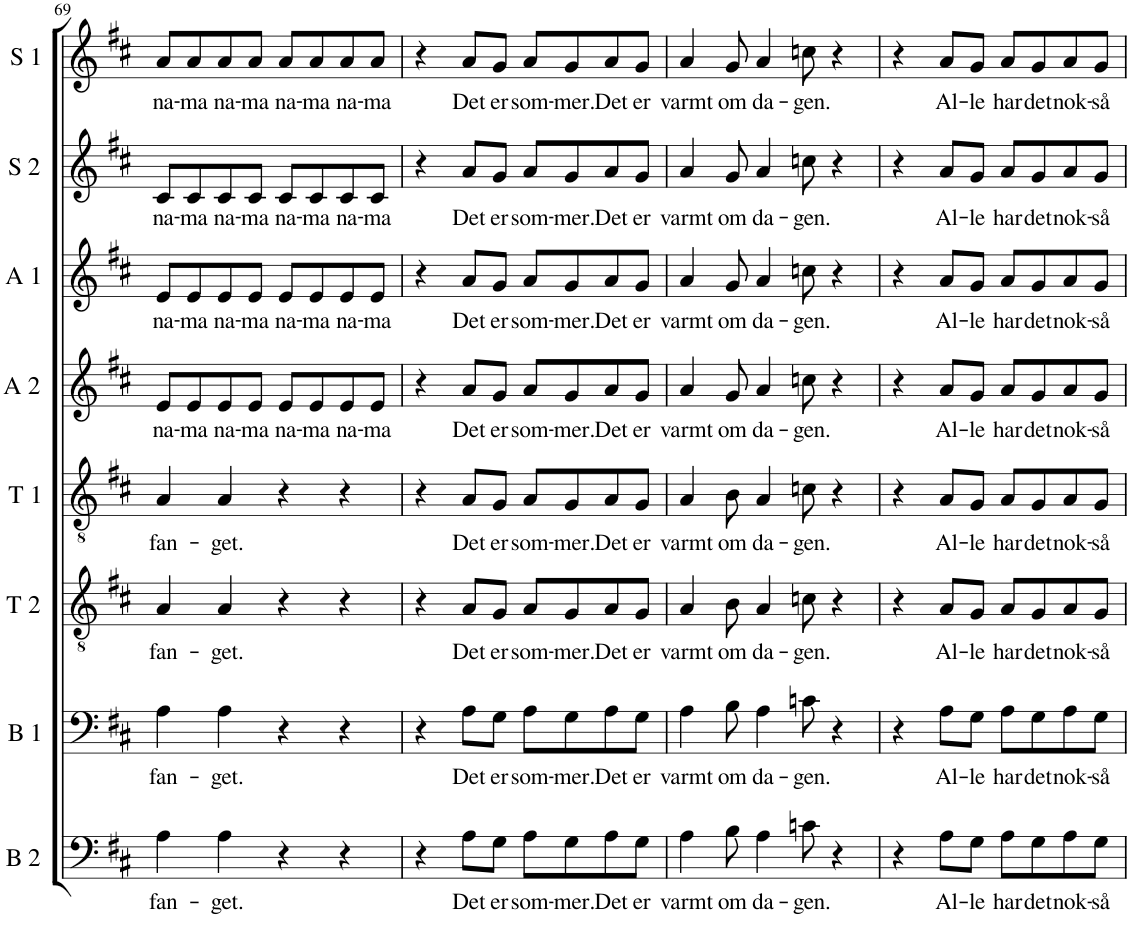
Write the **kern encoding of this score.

**kern	**text	**kern	**text	**kern	**text	**kern	**text	**kern	**text	**kern	**text	**kern	**text	**kern	**text
*part8	*part8	*part7	*part7	*part6	*part6	*part5	*part5	*part4	*part4	*part3	*part3	*part2	*part2	*part1	*part1
*staff8	*staff8	*staff7	*staff7	*staff6	*staff6	*staff5	*staff5	*staff4	*staff4	*staff3	*staff3	*staff2	*staff2	*staff1	*staff1
*I"Bass 2	*	*I"Bass 1	*	*I"Tenor 2	*	*I"Tenor 1	*	*I"Alt 2	*	*I"Alt 1	*	*I"Sopran 2	*	*I"Sopran 1	*
*I'B 2	*	*I'B 1	*	*I'T 2	*	*I'T 1	*	*I'A 2	*	*I'A 1	*	*I'S 2	*	*I'S 1	*
!!LO:PB:g=z
*clefF4	*	*clefF4	*	*clefGv2	*	*clefGv2	*	*clefG2	*	*clefG2	*	*clefG2	*	*clefG2	*
*k[f#c#]	*	*k[f#c#]	*	*k[f#c#]	*	*k[f#c#]	*	*k[f#c#]	*	*k[f#c#]	*	*k[f#c#]	*	*k[f#c#]	*
*M4/4	*	*M4/4	*	*M4/4	*	*M4/4	*	*M4/4	*	*M4/4	*	*M4/4	*	*M4/4	*
=69	=69	=69	=69	=69	=69	=69	=69	=69	=69	=69	=69	=69	=69	=69	=69
!	!LO:LY:b	!	!LO:LY:b	!	!LO:LY:b	!	!LO:LY:b	!	!LO:LY:b	!	!LO:LY:b	!	!LO:LY:b	!	!LO:LY:b
4A\	fan-	4A\	fan-	4A/	fan-	4A/	fan-	8e/L	na-	8e/L	na-	8c#/L	na-	8a/L	na-
!	!	!	!	!	!	!	!	!	!LO:LY:b	!	!LO:LY:b	!	!LO:LY:b	!	!LO:LY:b
.	.	.	.	.	.	.	.	8e/	-ma	8e/	-ma	8c#/	-ma	8a/	-ma
!	!LO:LY:b	!	!LO:LY:b	!	!LO:LY:b	!	!LO:LY:b	!	!LO:LY:b	!	!LO:LY:b	!	!LO:LY:b	!	!LO:LY:b
4A\	-get.	4A\	-get.	4A/	-get.	4A/	-get.	8e/	na-	8e/	na-	8c#/	na-	8a/	na-
!	!	!	!	!	!	!	!	!	!LO:LY:b	!	!LO:LY:b	!	!LO:LY:b	!	!LO:LY:b
.	.	.	.	.	.	.	.	8e/J	-ma	8e/J	-ma	8c#/J	-ma	8a/J	-ma
!	!	!	!	!	!	!	!	!	!LO:LY:b	!	!LO:LY:b	!	!LO:LY:b	!	!LO:LY:b
4r	.	4r	.	4r	.	4r	.	8e/L	na-	8e/L	na-	8c#/L	na-	8a/L	na-
!	!	!	!	!	!	!	!	!	!LO:LY:b	!	!LO:LY:b	!	!LO:LY:b	!	!LO:LY:b
.	.	.	.	.	.	.	.	8e/	-ma	8e/	-ma	8c#/	-ma	8a/	-ma
!	!	!	!	!	!	!	!	!	!LO:LY:b	!	!LO:LY:b	!	!LO:LY:b	!	!LO:LY:b
4r	.	4r	.	4r	.	4r	.	8e/	na-	8e/	na-	8c#/	na-	8a/	na-
!	!	!	!	!	!	!	!	!	!LO:LY:b	!	!LO:LY:b	!	!LO:LY:b	!	!LO:LY:b
.	.	.	.	.	.	.	.	8e/J	-ma	8e/J	-ma	8c#/J	-ma	8a/J	-ma
=70	=70	=70	=70	=70	=70	=70	=70	=70	=70	=70	=70	=70	=70	=70	=70
4r	.	4r	.	4r	.	4r	.	4r	.	4r	.	4r	.	4r	.
!	!LO:LY:b	!	!LO:LY:b	!	!LO:LY:b	!	!LO:LY:b	!	!LO:LY:b	!	!LO:LY:b	!	!LO:LY:b	!	!LO:LY:b
8A\L	Det	8A\L	Det	8A/L	Det	8A/L	Det	8a/L	Det	8a/L	Det	8a/L	Det	8a/L	Det
!	!LO:LY:b	!	!LO:LY:b	!	!LO:LY:b	!	!LO:LY:b	!	!LO:LY:b	!	!LO:LY:b	!	!LO:LY:b	!	!LO:LY:b
8G\J	er	8G\J	er	8G/J	er	8G/J	er	8g/J	er	8g/J	er	8g/J	er	8g/J	er
!	!LO:LY:b	!	!LO:LY:b	!	!LO:LY:b	!	!LO:LY:b	!	!LO:LY:b	!	!LO:LY:b	!	!LO:LY:b	!	!LO:LY:b
8A\L	som-	8A\L	som-	8A/L	som-	8A/L	som-	8a/L	som-	8a/L	som-	8a/L	som-	8a/L	som-
!	!LO:LY:b	!	!LO:LY:b	!	!LO:LY:b	!	!LO:LY:b	!	!LO:LY:b	!	!LO:LY:b	!	!LO:LY:b	!	!LO:LY:b
8G\	-mer.	8G\	-mer.	8G/	-mer.	8G/	-mer.	8g/	-mer.	8g/	-mer.	8g/	-mer.	8g/	-mer.
!	!LO:LY:b	!	!LO:LY:b	!	!LO:LY:b	!	!LO:LY:b	!	!LO:LY:b	!	!LO:LY:b	!	!LO:LY:b	!	!LO:LY:b
8A\	Det	8A\	Det	8A/	Det	8A/	Det	8a/	Det	8a/	Det	8a/	Det	8a/	Det
!	!LO:LY:b	!	!LO:LY:b	!	!LO:LY:b	!	!LO:LY:b	!	!LO:LY:b	!	!LO:LY:b	!	!LO:LY:b	!	!LO:LY:b
8G\J	er	8G\J	er	8G/J	er	8G/J	er	8g/J	er	8g/J	er	8g/J	er	8g/J	er
=71	=71	=71	=71	=71	=71	=71	=71	=71	=71	=71	=71	=71	=71	=71	=71
!	!LO:LY:b	!	!LO:LY:b	!	!LO:LY:b	!	!LO:LY:b	!	!LO:LY:b	!	!LO:LY:b	!	!LO:LY:b	!	!LO:LY:b
4A\	varmt	4A\	varmt	4A/	varmt	4A/	varmt	4a/	varmt	4a/	varmt	4a/	varmt	4a/	varmt
!	!LO:LY:b	!	!LO:LY:b	!	!LO:LY:b	!	!LO:LY:b	!	!LO:LY:b	!	!LO:LY:b	!	!LO:LY:b	!	!LO:LY:b
8B\	om	8B\	om	8B\	om	8B\	om	8g/	om	8g/	om	8g/	om	8g/	om
!	!LO:LY:b	!	!LO:LY:b	!	!LO:LY:b	!	!LO:LY:b	!	!LO:LY:b	!	!LO:LY:b	!	!LO:LY:b	!	!LO:LY:b
4A\	da-	4A\	da-	4A/	da-	4A/	da-	4a/	da-	4a/	da-	4a/	da-	4a/	da-
!	!LO:LY:b	!	!LO:LY:b	!	!LO:LY:b	!	!LO:LY:b	!	!LO:LY:b	!	!LO:LY:b	!	!LO:LY:b	!	!LO:LY:b
8cn\	-gen.	8cn\	-gen.	8cn\	-gen.	8cn\	-gen.	8ccn\	-gen.	8ccn\	-gen.	8ccn\	-gen.	8ccn\	-gen.
4r	.	4r	.	4r	.	4r	.	4r	.	4r	.	4r	.	4r	.
=72	=72	=72	=72	=72	=72	=72	=72	=72	=72	=72	=72	=72	=72	=72	=72
4r	.	4r	.	4r	.	4r	.	4r	.	4r	.	4r	.	4r	.
!	!LO:LY:b	!	!LO:LY:b	!	!LO:LY:b	!	!LO:LY:b	!	!LO:LY:b	!	!LO:LY:b	!	!LO:LY:b	!	!LO:LY:b
8A\L	Al-	8A\L	Al-	8A/L	Al-	8A/L	Al-	8a/L	Al-	8a/L	Al-	8a/L	Al-	8a/L	Al-
!	!LO:LY:b	!	!LO:LY:b	!	!LO:LY:b	!	!LO:LY:b	!	!LO:LY:b	!	!LO:LY:b	!	!LO:LY:b	!	!LO:LY:b
8G\J	-le	8G\J	-le	8G/J	-le	8G/J	-le	8g/J	-le	8g/J	-le	8g/J	-le	8g/J	-le
!	!LO:LY:b	!	!LO:LY:b	!	!LO:LY:b	!	!LO:LY:b	!	!LO:LY:b	!	!LO:LY:b	!	!LO:LY:b	!	!LO:LY:b
8A\L	har	8A\L	har	8A/L	har	8A/L	har	8a/L	har	8a/L	har	8a/L	har	8a/L	har
!	!LO:LY:b	!	!LO:LY:b	!	!LO:LY:b	!	!LO:LY:b	!	!LO:LY:b	!	!LO:LY:b	!	!LO:LY:b	!	!LO:LY:b
8G\	det	8G\	det	8G/	det	8G/	det	8g/	det	8g/	det	8g/	det	8g/	det
!	!LO:LY:b	!	!LO:LY:b	!	!LO:LY:b	!	!LO:LY:b	!	!LO:LY:b	!	!LO:LY:b	!	!LO:LY:b	!	!LO:LY:b
8A\	nok-	8A\	nok-	8A/	nok-	8A/	nok-	8a/	nok-	8a/	nok-	8a/	nok-	8a/	nok-
!	!LO:LY:b	!	!LO:LY:b	!	!LO:LY:b	!	!LO:LY:b	!	!LO:LY:b	!	!LO:LY:b	!	!LO:LY:b	!	!LO:LY:b
8G\J	-så	8G\J	-så	8G/J	-så	8G/J	-så	8g/J	-så	8g/J	-så	8g/J	-så	8g/J	-så
=	=	=	=	=	=	=	=	=	=	=	=	=	=	=	=
*-	*-	*-	*-	*-	*-	*-	*-	*-	*-	*-	*-	*-	*-	*-	*-
